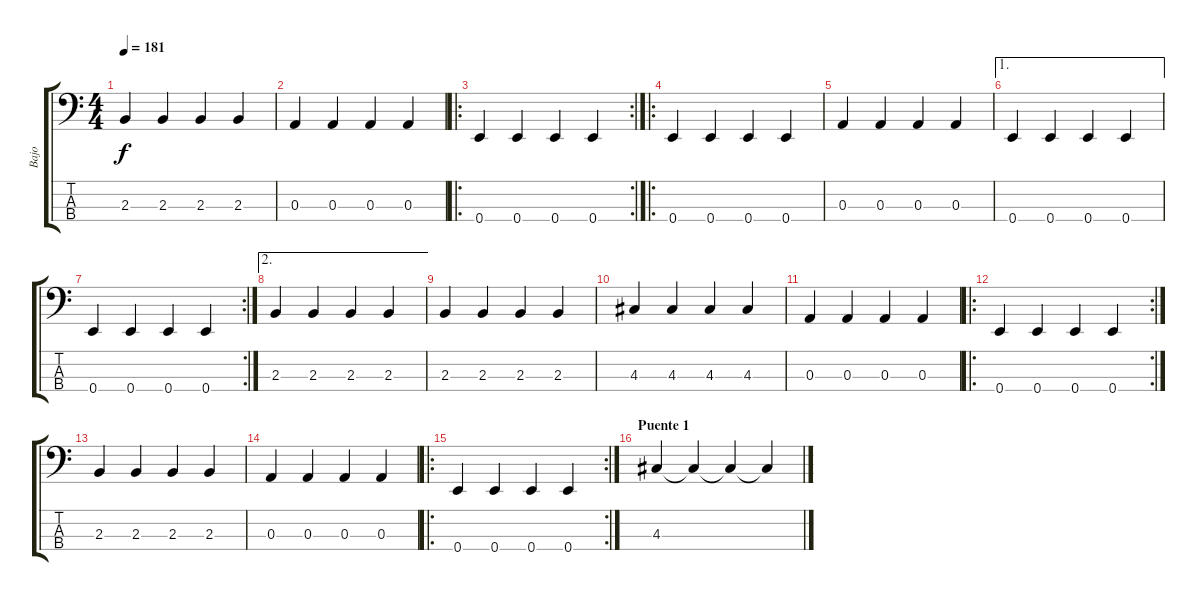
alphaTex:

\track ("Bajo" "Bajo") {instrument electricbasspick}
\staff {score tabs}
\tuning (G2 D2 A1 E1) {hide}
\ts (4 4)
\tempo 181
\clef f4
\ks c
2.3.4{dy f} 2.3.4 2.3.4 2.3.4 |
0.3.4 0.3.4 0.3.4 0.3.4 |
\ro
\rc 2
0.4.4 0.4.4 0.4.4 0.4.4 |
\ro
0.4.4 0.4.4 0.4.4 0.4.4 |
0.3.4 0.3.4 0.3.4 0.3.4 |
\ae 1
0.4.4 0.4.4 0.4.4 0.4.4 |
\rc 2
0.4.4 0.4.4 0.4.4 0.4.4 |
\ae 2
2.3.4 2.3.4 2.3.4 2.3.4 |
2.3.4 2.3.4 2.3.4 2.3.4 |
4.3.4 4.3.4 4.3.4 4.3.4 |
0.3.4 0.3.4 0.3.4 0.3.4 |
\ro
\rc 2
0.4.4 0.4.4 0.4.4 0.4.4 |
2.3.4 2.3.4 2.3.4 2.3.4 |
0.3.4 0.3.4 0.3.4 0.3.4 |
\ro
\rc 2
0.4.4 0.4.4 0.4.4 0.4.4 |
\section ("" "Puente 1")
4.3.4 4.3{t}.4 4.3{t}.4 4.3{t}.4
